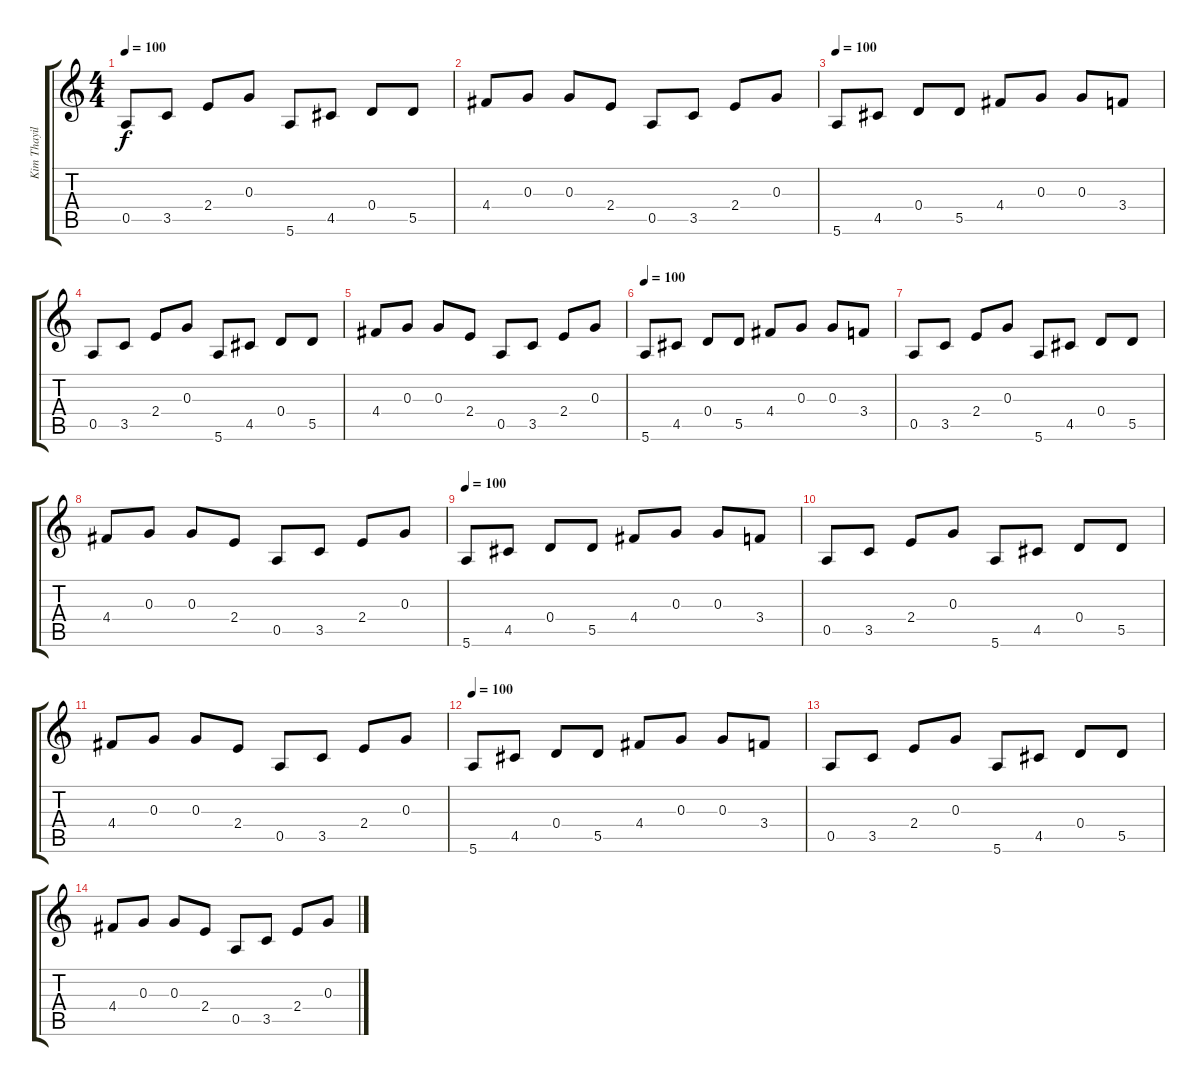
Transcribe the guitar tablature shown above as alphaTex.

\track ("Kim Thayil" "Kim Thayil") {instrument overdrivenguitar}
\staff {score tabs}
\tuning (E4 B3 G3 D3 A2 E2) {hide}
\ts (4 4)
\tempo 100
\clef g2
\ks c
0.5.8{dy f} 3.5.8 2.4.8 0.3.8 5.6.8 4.5.8 0.4.8 5.5.8 |
4.4.8 0.3.8 0.3.8 2.4.8 0.5.8 3.5.8 2.4.8 0.3.8 |
\tempo 100
5.6.8 4.5.8 0.4.8 5.5.8 4.4.8 0.3.8 0.3.8 3.4.8 |
0.5.8 3.5.8 2.4.8 0.3.8 5.6.8 4.5.8 0.4.8 5.5.8 |
4.4.8 0.3.8 0.3.8 2.4.8 0.5.8 3.5.8 2.4.8 0.3.8 |
\tempo 100
5.6.8 4.5.8 0.4.8 5.5.8 4.4.8 0.3.8 0.3.8 3.4.8 |
0.5.8 3.5.8 2.4.8 0.3.8 5.6.8 4.5.8 0.4.8 5.5.8 |
4.4.8 0.3.8 0.3.8 2.4.8 0.5.8 3.5.8 2.4.8 0.3.8 |
\tempo 100
5.6.8 4.5.8 0.4.8 5.5.8 4.4.8 0.3.8 0.3.8 3.4.8 |
0.5.8 3.5.8 2.4.8 0.3.8 5.6.8 4.5.8 0.4.8 5.5.8 |
4.4.8 0.3.8 0.3.8 2.4.8 0.5.8 3.5.8 2.4.8 0.3.8 |
\tempo 100
5.6.8 4.5.8 0.4.8 5.5.8 4.4.8 0.3.8 0.3.8 3.4.8 |
0.5.8 3.5.8 2.4.8 0.3.8 5.6.8 4.5.8 0.4.8 5.5.8 |
4.4.8 0.3.8 0.3.8 2.4.8 0.5.8 3.5.8 2.4.8 0.3.8
